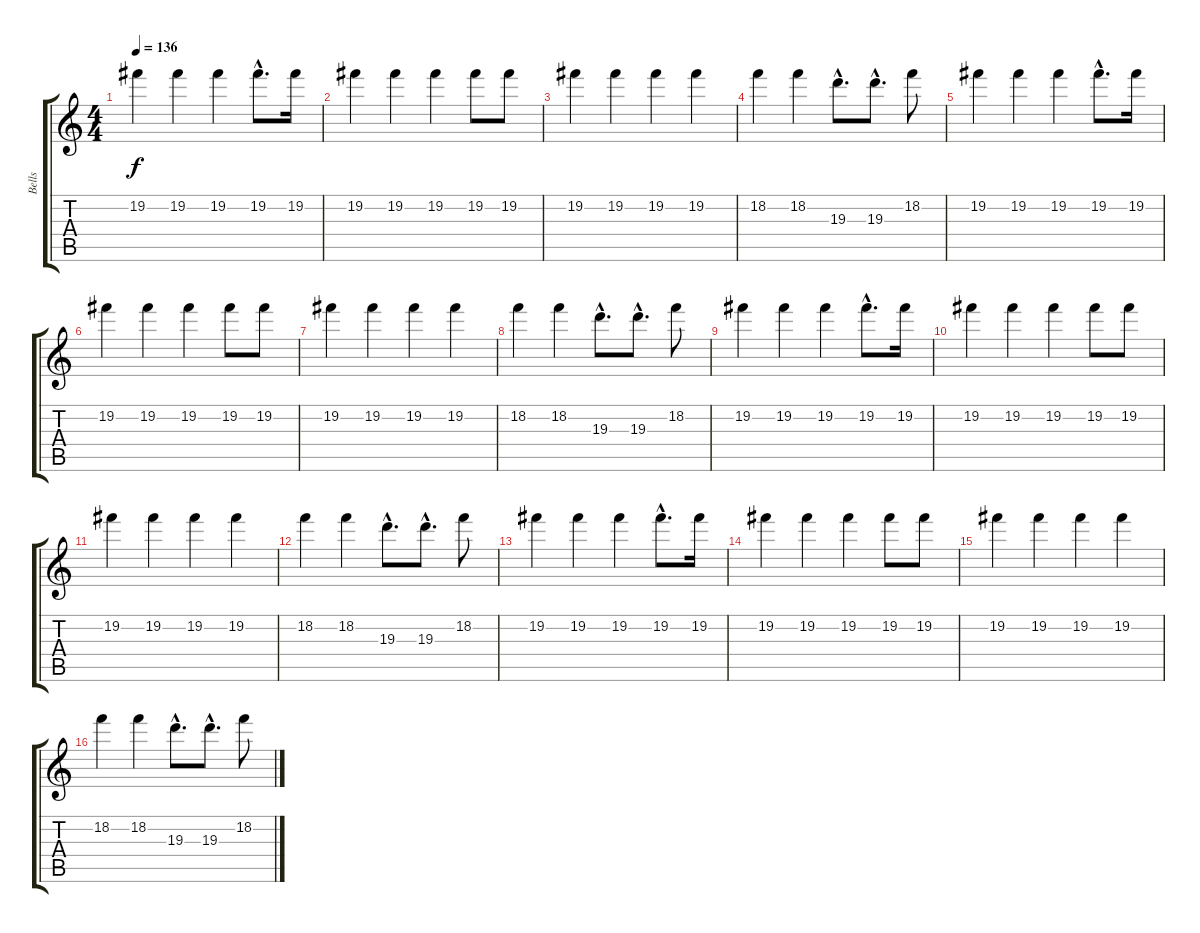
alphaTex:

\track ("Bells" "Bells") {instrument acousticguitarsteel}
\staff {score tabs}
\tuning (E4 B3 G3 D3 A2 E2) {hide}
\ts (4 4)
\tempo 136
\clef g2
\ks c
19.2.4{dy f} 19.2.4 19.2.4 19.2{hac}.8{d} 19.2.16 |
19.2.4 19.2.4 19.2.4 19.2.8 19.2.8 |
19.2.4 19.2.4 19.2.4 19.2.4 |
18.2.4 18.2.4 19.3{hac}.8{d} 19.3{hac}.8{d} 18.2.8 |
19.2.4 19.2.4 19.2.4 19.2{hac}.8{d} 19.2.16 |
19.2.4 19.2.4 19.2.4 19.2.8 19.2.8 |
19.2.4 19.2.4 19.2.4 19.2.4 |
18.2.4 18.2.4 19.3{hac}.8{d} 19.3{hac}.8{d} 18.2.8 |
19.2.4 19.2.4 19.2.4 19.2{hac}.8{d} 19.2.16 |
19.2.4 19.2.4 19.2.4 19.2.8 19.2.8 |
19.2.4 19.2.4 19.2.4 19.2.4 |
18.2.4 18.2.4 19.3{hac}.8{d} 19.3{hac}.8{d} 18.2.8 |
19.2.4 19.2.4 19.2.4 19.2{hac}.8{d} 19.2.16 |
19.2.4 19.2.4 19.2.4 19.2.8 19.2.8 |
19.2.4 19.2.4 19.2.4 19.2.4 |
18.2.4 18.2.4 19.3{hac}.8{d} 19.3{hac}.8{d} 18.2.8
